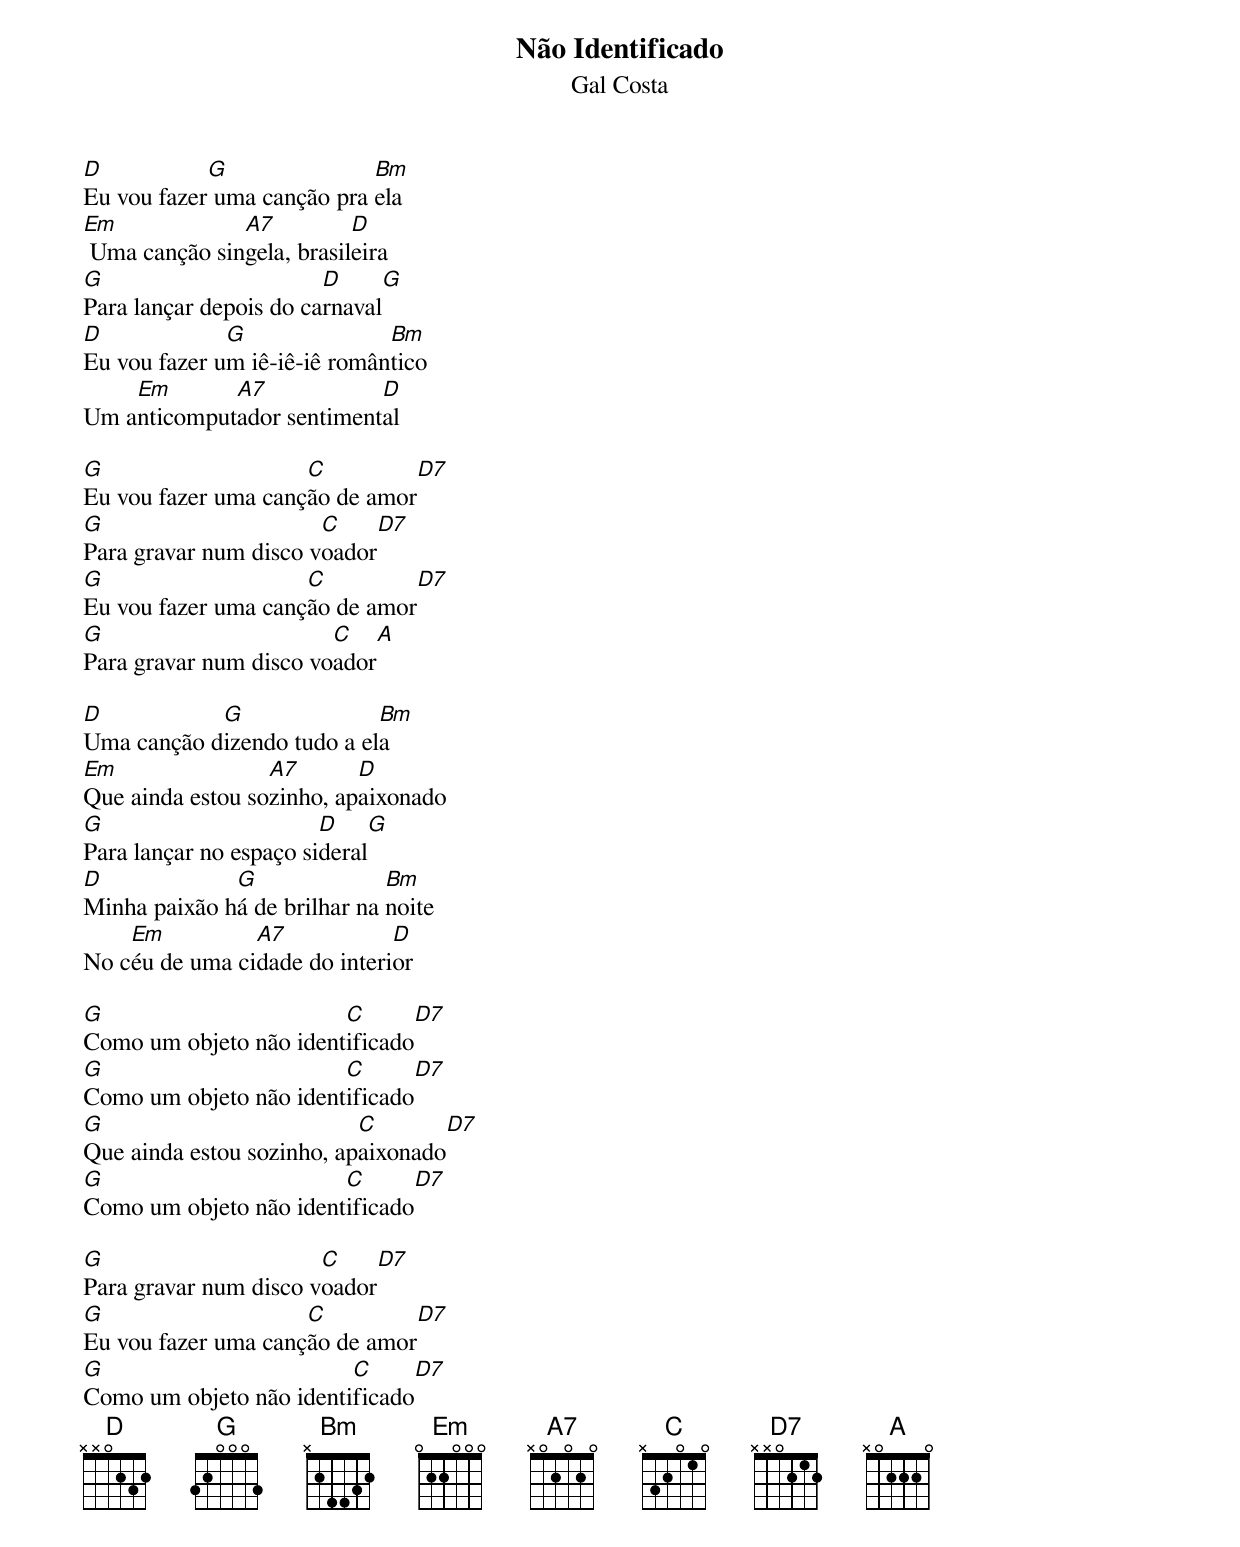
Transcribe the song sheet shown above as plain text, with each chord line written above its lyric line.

Não Identificado
Gal Costa

D           G               Bm
Eu vou fazer uma canção pra ela
Em             A7          D
 Uma canção singela, brasileira
G                       D          G
Para lançar depois do carnaval
D             G               Bm
Eu vou fazer um iê-iê-iê romântico
    Em       A7            D
Um anticomputador sentimental

G                    C           D7
Eu vou fazer uma canção de amor
G                      C           D7
Para gravar num disco voador
G                    C           D7
Eu vou fazer uma canção de amor
G                       C       A
Para gravar num disco voador

D           G               Bm
Uma canção dizendo tudo a ela
Em                A7       D
Que ainda estou sozinho, apaixonado
G                       D          G
Para lançar no espaço sideral
D             G               Bm
Minha paixão há de brilhar na noite
    Em          A7            D
No céu de uma cidade do interior

G                       C           D7
Como um objeto não identificado
G                       C           D7
Como um objeto não identificado
G                          C        D7
Que ainda estou sozinho, apaixonado
G                       C           D7
Como um objeto não identificado

G                      C            D7
Para gravar num disco voador
G                    C              D7
Eu vou fazer uma canção de amor
G                        C          D7
Como um objeto não identificado
